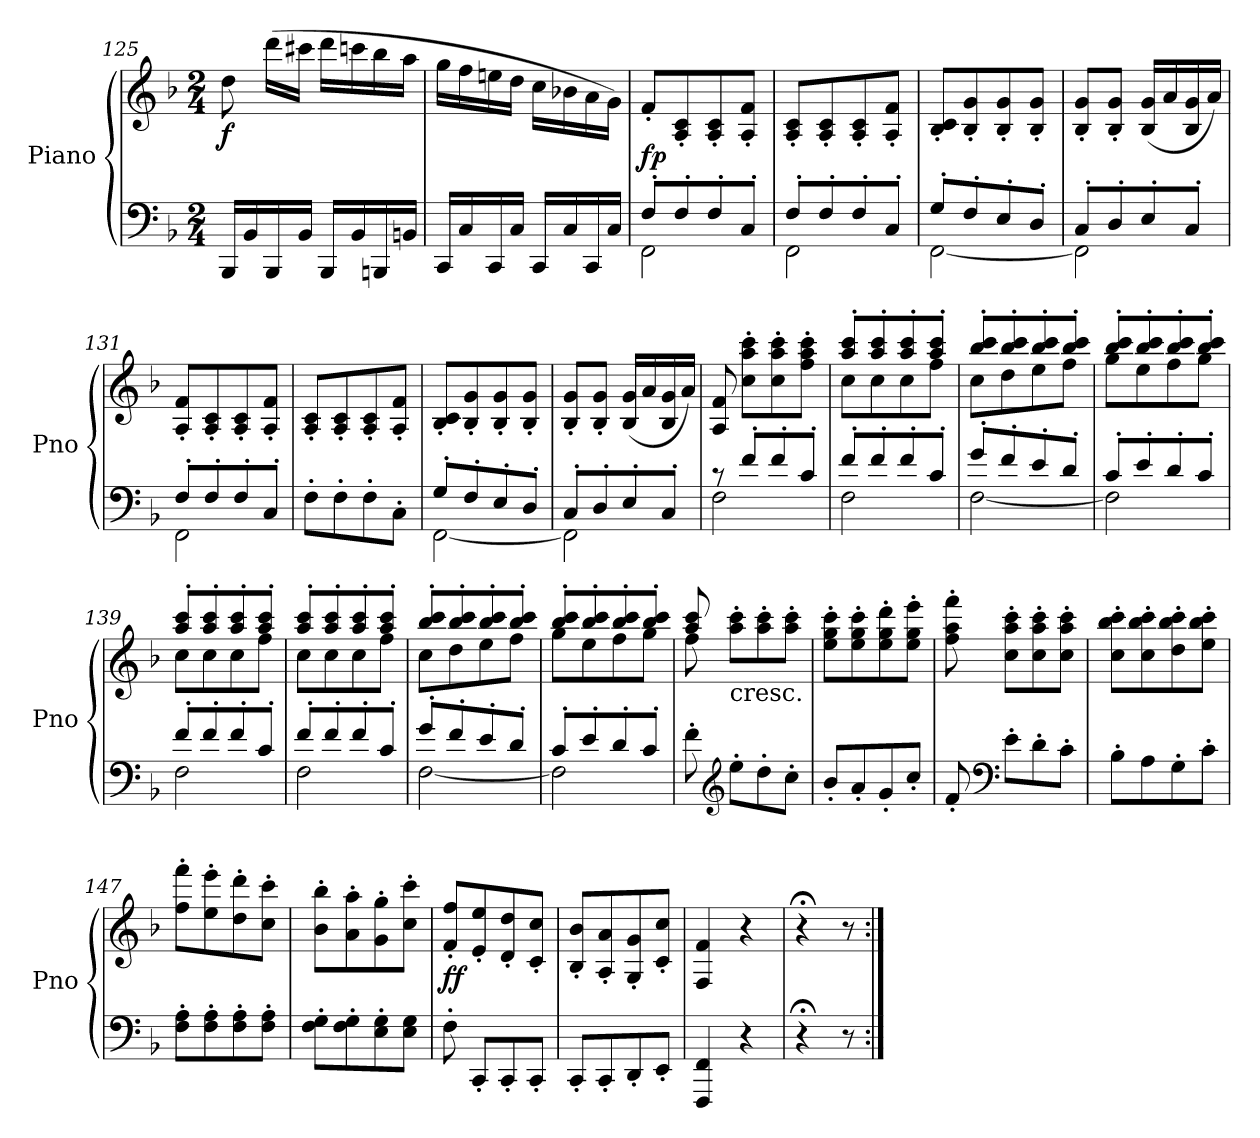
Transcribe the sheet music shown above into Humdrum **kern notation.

**kern	**kern	**dynam
*part1	*part1	*part1
*staff2	*staff1	*staff1/2
*I"Piano	*	*
*I'Pno	*	*
*clefF4	*clefG2	*
*k[b-]	*k[b-]	*
*F:	*F:	*
*M2/4	*M2/4	*
=125	=125	=125
!	!	!LO:DY:b
16BBB-/LL	8dd\	f
16BB-/	.	.
16BBB-/	(>16ddd\LL	.
16BB-/JJ	16ccc#X\JJ	.
16BBB-/LL	16ddd\LL	.
16BB-/	16cccn\	.
16BBBn/	16bb-\	.
16BBn/JJ	16aa\JJ	.
=126	=126	=126
16CC/LL	16gg\LL	.
16C/	16ff\	.
16CC/	16een\	.
16C/JJ	16dd\JJ	.
16CC/LL	16cc\LL	.
16C/	16b-X\	.
16CC/	16a\	.
16C/JJ	16g\JJ)	.
=127	=127	=127
*^	*	*
!	!	!	!LO:DY:b
8F'/L	2FF\	8f'/L	fp
8F'/	.	8A/' 8c/'	.
8F'/	.	8A/' 8c/'	.
8C'/J	.	8A/' 8f/'J	.
=128	=128	=128	=128
8F'/L	2FF\	8A/' 8c/'L	.
8F'/	.	8A/' 8c/'	.
8F'/	.	8A/' 8c/'	.
8C'/J	.	8A/' 8f/'J	.
=129	=129	=129	=129
8G'/L	[2FF\	8B-/' 8c/'L	.
8F'/	.	8B-/' 8g/'	.
8E'/	.	8B-/' 8g/'	.
8D'/J	.	8B-/' 8g/'J	.
!!LO:LB:g=z
=130	=130	=130	=130
8C'/L	2FF\]	8B-/' 8g/'L	.
8D'/	.	8B-/' 8g/'J	.
8E'/	.	(<16B-/ 16g/LL	.
.	.	16a/	.
8C'/J	.	16B-/ 16g/	.
.	.	16a/JJ)	.
=131	=131	=131	=131
8F'/L	2FF\	8A/' 8f/'L	.
8F'/	.	8A/' 8c/'	.
8F'/	.	8A/' 8c/'	.
8C'/J	.	8A/' 8f/'J	.
*v	*v	*	*
=132	=132	=132
8F'\L	8A/' 8c/'L	.
8F'\	8A/' 8c/'	.
8F'\	8A/' 8c/'	.
8C'\J	8A/' 8f/'J	.
=133	=133	=133
*^	*	*
8G'/L	[2FF\	8B-/' 8c/'L	.
8F'/	.	8B-/' 8g/'	.
8E'/	.	8B-/' 8g/'	.
8D'/J	.	8B-/' 8g/'J	.
=134	=134	=134	=134
8C'/L	2FF\]	8B-/' 8g/'L	.
8D'/	.	8B-/' 8g/'J	.
8E'/	.	(<16B-/ 16g/LL	.
.	.	16a/	.
8C'/J	.	16B-/ 16g/	.
.	.	16a/JJ)	.
=135	=135	=135	=135
8r	2F\	8A/ 8f/	.
8f'/L	.	8cc\' 8aa\' 8ccc\'L	.
8f'/	.	8cc\' 8aa\' 8ccc\'	.
8c'/J	.	8ff\' 8aa\' 8ccc\'J	.
=136	=136	=136	=136
*	*	*^	*
8f'/L	2F\	8aa/' 8ccc/'L	8cc\L	.
8f'/	.	8aa/' 8ccc/'	8cc\	.
8f'/	.	8aa/' 8ccc/'	8cc\	.
8c'/J	.	8aa/' 8ccc/'J	8ff\J	.
!!LO:LB:g=z	!!
=137	=137	=137	=137	=137
8g'/L	[2F\	8bb-/' 8ccc/'L	8cc\L	.
8f'/	.	8bb-/' 8ccc/'	8dd\	.
8e'/	.	8bb-/' 8ccc/'	8ee\	.
8d'/J	.	8bb-/' 8ccc/'J	8ff\J	.
=138	=138	=138	=138	=138
8c'/L	2F\]	8bb-/' 8ccc/'L	8gg\L	.
8e'/	.	8bb-/' 8ccc/'	8ee\	.
8d'/	.	8bb-/' 8ccc/'	8ff\	.
8c'/J	.	8bb-/' 8ccc/'J	8gg\J	.
=139	=139	=139	=139	=139
8f'/L	2F\	8aa/' 8ccc/'L	8cc\L	.
8f'/	.	8aa/' 8ccc/'	8cc\	.
8f'/	.	8aa/' 8ccc/'	8cc\	.
8c'/J	.	8aa/' 8ccc/'J	8ff\J	.
=140	=140	=140	=140	=140
8f'/L	2F\	8aa/' 8ccc/'L	8cc\L	.
8f'/	.	8aa/' 8ccc/'	8cc\	.
8f'/	.	8aa/' 8ccc/'	8cc\	.
8c'/J	.	8aa/' 8ccc/'J	8ff\J	.
=141	=141	=141	=141	=141
8g'/L	[2F\	8bb-/' 8ccc/'L	8cc\L	.
8f'/	.	8bb-/' 8ccc/'	8dd\	.
8e'/	.	8bb-/' 8ccc/'	8ee\	.
8d'/J	.	8bb-/' 8ccc/'J	8ff\J	.
=142	=142	=142	=142	=142
8c'/L	2F\]	8bb-/' 8ccc/'L	8gg\L	.
8e'/	.	8bb-/' 8ccc/'	8ee\	.
8d'/	.	8bb-/' 8ccc/'	8ff\	.
8c'/J	.	8bb-/' 8ccc/'J	8gg\J	.
*v	*v	*	*	*
!!LO:LB:g=z	!!
=143	=143	=143	=143
8f'\	8aa/ 8ccc/	8ff\	.
*clefG2	*	*	*
!	!LO:TX:b:t=cresc.	!	!
8ee'\L	8ryy	8aa\' 8ccc\'L	.
8dd'\	4ryy	8aa\' 8ccc\'	.
8cc'\J	.	8aa\' 8ccc\'J	.
*	*v	*v	*
=144	=144	=144
8b-'/L	8ee\' 8gg\' 8ccc\'L	.
8a'/	8ee\' 8gg\' 8ccc\'	.
8g'/	8ee\' 8gg\' 8ddd\'	.
8cc'/J	8ee\' 8gg\' 8eee\'J	.
=145	=145	=145
8f'/	8ff\' 8aa\' 8fff\'	.
*clefF4	*	*
8e'\L	8cc\' 8aa\' 8ccc\'L	.
8d'\	8cc\' 8aa\' 8ccc\'	.
8c'\J	8cc\' 8aa\' 8ccc\'J	.
=146	=146	=146
8B-'\L	8cc\' 8bb-\' 8ccc\'L	.
8A\	8cc\' 8bb-\' 8ccc\'	.
8G'\	8dd\' 8bb-\' 8ccc\'	.
8c'\J	8ee\' 8bb-\' 8ccc\'J	.
=147	=147	=147
8F\' 8A\'L	8ff\' 8fff\'L	.
8F\' 8A\'	8ee\' 8eee\'	.
8F\' 8A\'	8dd\' 8ddd\'	.
8F\' 8A\'J	8cc\' 8ccc\'J	.
=148	=148	=148
8F\' 8G\'L	8b-\' 8bb-\'L	.
8F\' 8G\'	8a\' 8aa\'	.
8E\' 8G\'	8g\' 8gg\'	.
8E\ 8G\J	8cc\' 8ccc\'J	.
=149	=149	=149
!	!	!LO:DY:b
8F'\	8f/' 8ff/'L	ff
8CC'/L	8e/' 8ee/'	.
8CC'/	8d/' 8dd/'	.
8CC'/J	8c/' 8cc/'J	.
!!LO:LB:g=z
=150	=150	=150
8CC'/L	8B-/' 8b-/'L	.
8CC'/	8A/' 8a/'	.
8DD'/	8G/' 8g/'	.
8EE'/J	8c/' 8cc/'J	.
=151	=151	=151
4FFF/ 4FF/	4F/ 4f/	.
4r	4r	.
=152	=152	=152
4r;	4r;	.
8r	8r	.
=:|!	=:|!	=:|!
*-	*-	*-
